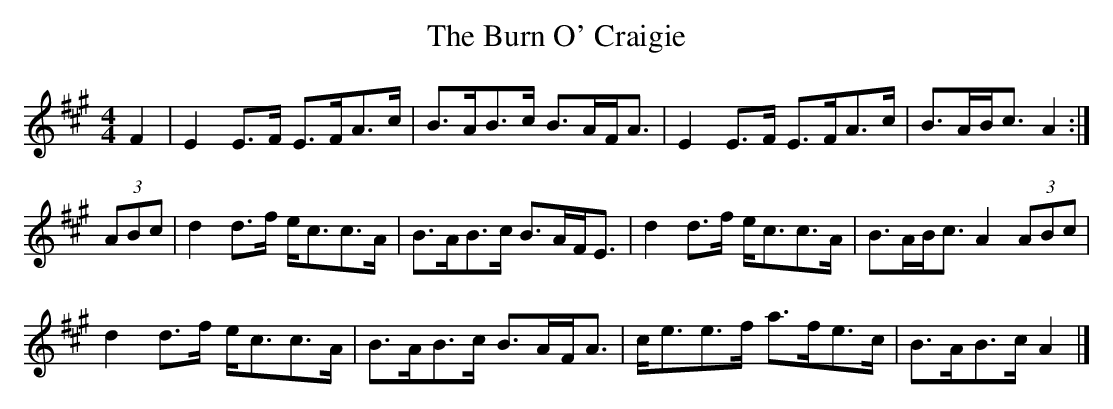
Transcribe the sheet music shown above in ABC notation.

X:1
T:Burn O' Craigie, The
M:4/4
L:1/8
K:A
F2|E2 E>F E>FA>c|B>AB>c B>AF<A|E2 E>F E>FA>c|B>AB<c A2:|
(3ABc|d2 d>f e<cc>A|B>AB>c B>AF<E|d2 d>f e<cc>A|B>AB<c A2 (3ABc|
d2 d>f e<cc>A|B>AB>c B>AF<A|c<ee>f a>fe>c|B>AB>c A2|]
